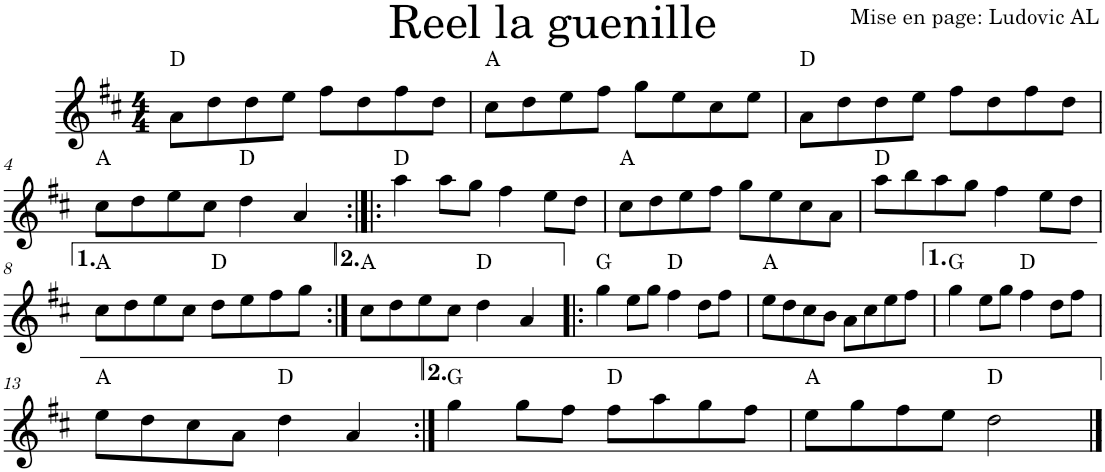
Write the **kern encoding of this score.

**kern	**harte
*part1	*part1
*staff1	*
*I"Violon	*
*I'Vln.	*
*clefG2	*
*k[f#c#]	*
*M4/4	*
=1	=1
8a\L	D:maj
8dd\	.
8dd\	.
8ee\J	.
8ff#\L	.
8dd\	.
8ff#\	.
8dd\J	.
=2	=2
8cc#\L	A:maj
8dd\	.
8ee\	.
8ff#\J	.
8gg\L	.
8ee\	.
8cc#\	.
8ee\J	.
=3	=3
8a\L	D:maj
8dd\	.
8dd\	.
8ee\J	.
8ff#\L	.
8dd\	.
8ff#\	.
8dd\J	.
!!LO:LB:g=z
=4	=4
8cc#\L	A:maj
8dd\	.
8ee\	.
8cc#\J	.
4dd\	D:maj
4a/	.
=5:|!|:	=5:|!|:
4aa\	D:maj
8aa\L	.
8gg\J	.
4ff#\	.
8ee\L	.
8dd\J	.
=6	=6
8cc#\L	A:maj
8dd\	.
8ee\	.
8ff#\J	.
8gg\L	.
8ee\	.
8cc#\	.
8a\J	.
=7	=7
8aa\L	D:maj
8bb\	.
8aa\	.
8gg\J	.
4ff#\	.
8ee\L	.
8dd\J	.
!!LO:LB:g=z
=8	=8
8cc#\L	A:maj
8dd\	.
8ee\	.
8cc#\J	.
8dd\L	D:maj
8ee\	.
8ff#\	.
8gg\J	.
=9:|!	=9:|!
8cc#\L	A:maj
8dd\	.
8ee\	.
8cc#\J	.
4dd\	D:maj
4a/	.
=10!|:	=10!|:
4gg\	G:maj
8ee\L	.
8gg\J	.
4ff#\	D:maj
8dd\L	.
8ff#\J	.
=11	=11
8ee\L	A:maj
8dd\	.
8cc#\	.
8b\J	.
8a\L	.
8cc#\	.
8ee\	.
8ff#\J	.
=12	=12
4gg\	G:maj
8ee\L	.
8gg\J	.
4ff#\	D:maj
8dd\L	.
8ff#\J	.
!!LO:LB:g=z
=13	=13
8ee\L	A:maj
8dd\	.
8cc#\	.
8a\J	.
4dd\	D:maj
4a/	.
=14:|!	=14:|!
4gg\	G:maj
8gg\L	.
8ff#\J	.
8ff#\L	D:maj
8aa\	.
8gg\	.
8ff#\J	.
=15	=15
8ee\L	A:maj
8gg\	.
8ff#\	.
8ee\J	.
2dd\	D:maj
==	==
*-	*-
